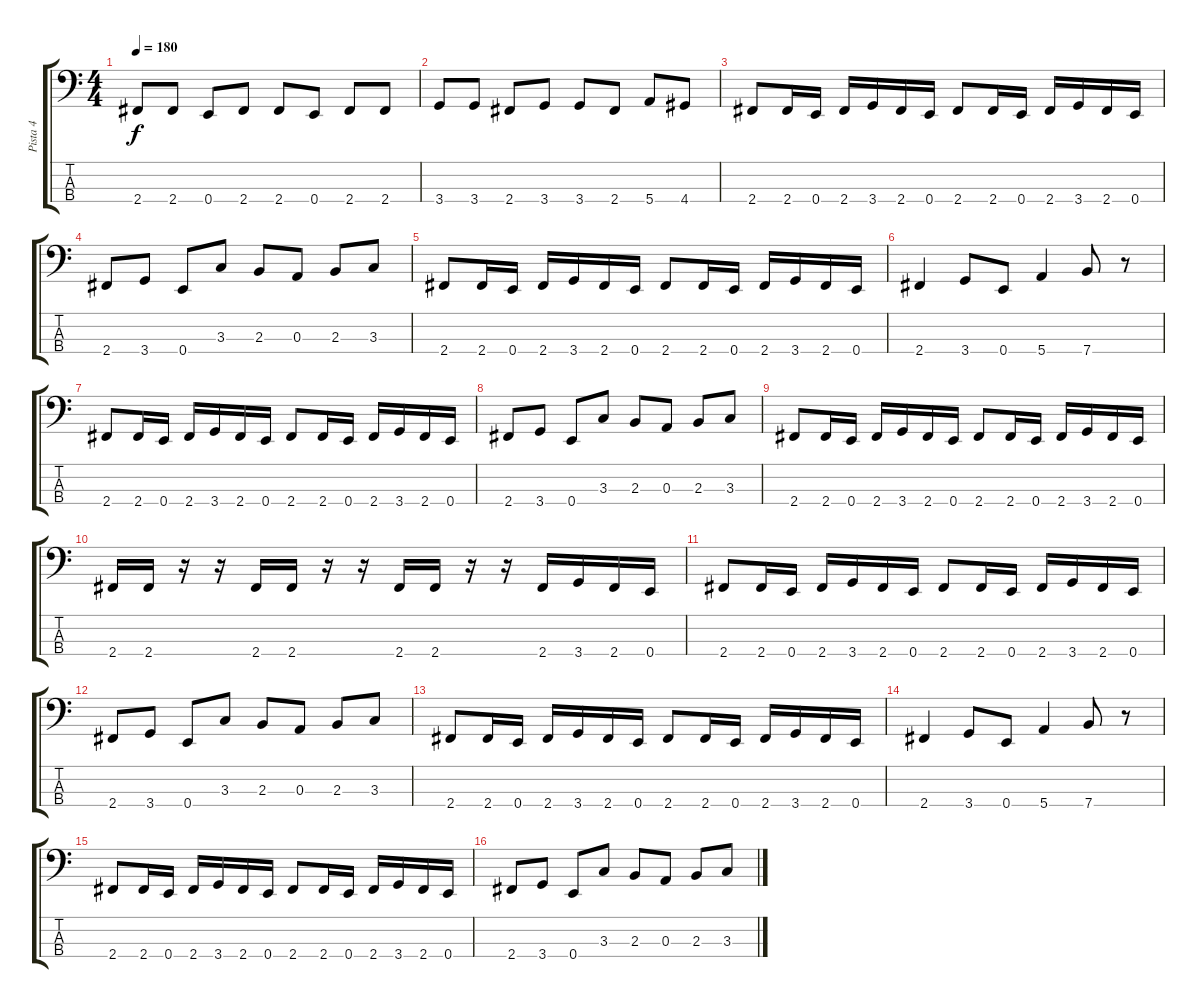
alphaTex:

\track ("Pista 4" "Pista 4") {instrument electricbasspick}
\staff {score tabs}
\tuning (G2 D2 A1 E1) {hide}
\ts (4 4)
\tempo 180
\clef f4
\ks c
2.4.8{dy f} 2.4.8 0.4.8 2.4.8 2.4.8 0.4.8 2.4.8 2.4.8 |
3.4.8 3.4.8 2.4.8 3.4.8 3.4.8 2.4.8 5.4.8 4.4.8 |
2.4.8 2.4.16 0.4.16 2.4.16 3.4.16 2.4.16 0.4.16 2.4.8 2.4.16 0.4.16 2.4.16 3.4.16 2.4.16 0.4.16 |
2.4.8 3.4.8 0.4.8 3.3.8 2.3.8 0.3.8 2.3.8 3.3.8 |
2.4.8 2.4.16 0.4.16 2.4.16 3.4.16 2.4.16 0.4.16 2.4.8 2.4.16 0.4.16 2.4.16 3.4.16 2.4.16 0.4.16 |
2.4.4 3.4.8 0.4.8 5.4.4 7.4.8 r.8 |
2.4.8 2.4.16 0.4.16 2.4.16 3.4.16 2.4.16 0.4.16 2.4.8 2.4.16 0.4.16 2.4.16 3.4.16 2.4.16 0.4.16 |
2.4.8 3.4.8 0.4.8 3.3.8 2.3.8 0.3.8 2.3.8 3.3.8 |
2.4.8 2.4.16 0.4.16 2.4.16 3.4.16 2.4.16 0.4.16 2.4.8 2.4.16 0.4.16 2.4.16 3.4.16 2.4.16 0.4.16 |
2.4.16 2.4.16 r.16 r.16 2.4.16 2.4.16 r.16 r.16 2.4.16 2.4.16 r.16 r.16 2.4.16 3.4.16 2.4.16 0.4.16 |
2.4.8 2.4.16 0.4.16 2.4.16 3.4.16 2.4.16 0.4.16 2.4.8 2.4.16 0.4.16 2.4.16 3.4.16 2.4.16 0.4.16 |
2.4.8 3.4.8 0.4.8 3.3.8 2.3.8 0.3.8 2.3.8 3.3.8 |
2.4.8 2.4.16 0.4.16 2.4.16 3.4.16 2.4.16 0.4.16 2.4.8 2.4.16 0.4.16 2.4.16 3.4.16 2.4.16 0.4.16 |
2.4.4 3.4.8 0.4.8 5.4.4 7.4.8 r.8 |
2.4.8 2.4.16 0.4.16 2.4.16 3.4.16 2.4.16 0.4.16 2.4.8 2.4.16 0.4.16 2.4.16 3.4.16 2.4.16 0.4.16 |
2.4.8 3.4.8 0.4.8 3.3.8 2.3.8 0.3.8 2.3.8 3.3.8
